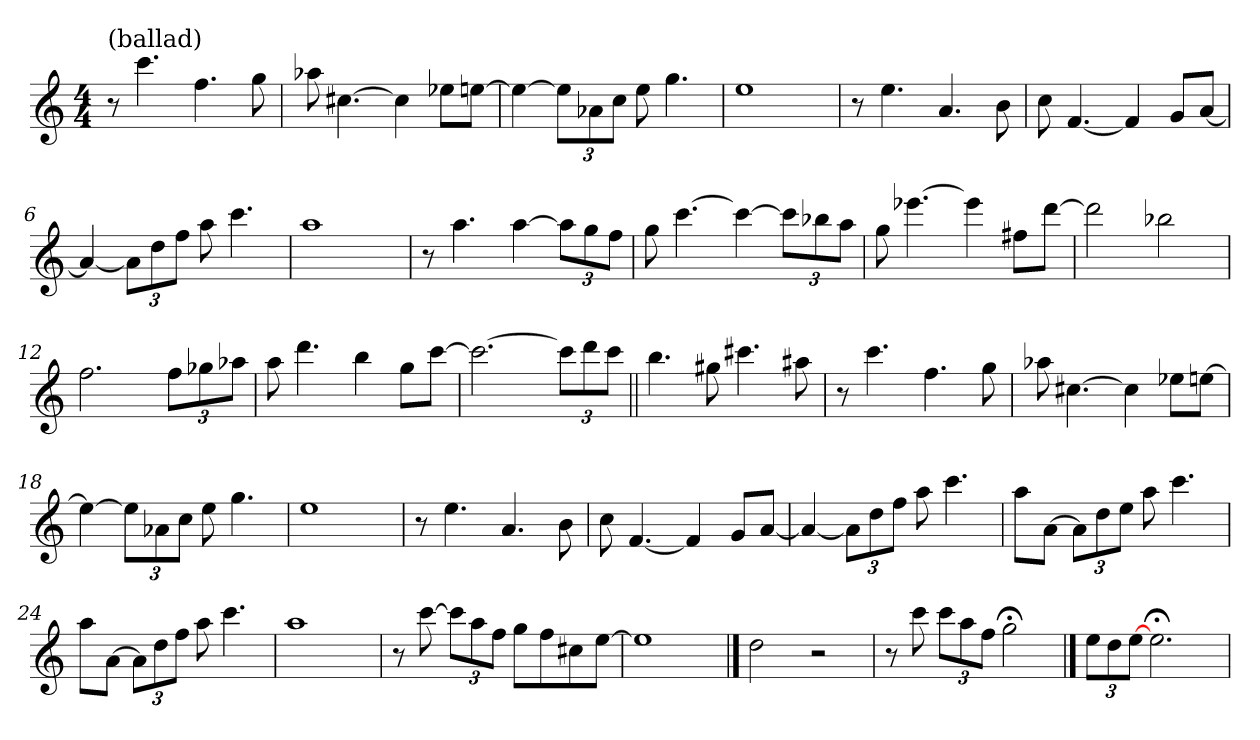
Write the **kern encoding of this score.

**kern
*part1
*staff1
*clefG2
*k[]
*C:
*M4/4
=
!LO:TX:a:t=(ballad)
8r
4.ccc
4.ff
8gg
=1
8aa-
[4.cc#
4cc#]
8ee-L
[8eeJ
=2
4ee_
*Xbrackettup
12eeL]
12a-
12ccJ
8ee
4.gg
=3
1ee
!!LO:LB:g=z
=4
8r
4.ee
4.a
8b
=5
8cc
[4.f
4f]
8gL
[8aJ
=6
4a_
12aL]
12dd
12ffJ
8aa
4.ccc
=7
1aa
!!LO:LB:g=z
=8
8r
4.aa
[4aa
12aaL]
12gg
12ffJ
=9
8gg
[4.ccc
4ccc_
12cccL]
12bb-
12aaJ
=10
8gg
[4.eee-
4eee-]
8ff#L
[8dddJ
=11
2ddd]
2bb-
!!LO:LB:g=z
=12
2.ff
12ffL
12gg-
12aa-J
=13
8aa
4.ddd
4bb
8ggL
[8cccJ
=14
2.ccc_
12cccL]
12ddd
12cccJ
=15||
4.bb
8gg#
4.ccc#
8aa#
!!LO:LB:g=z
=16
8r
4.ccc
4.ff
8gg
=17
8aa-
[4.cc#
4cc#]
8ee-L
[8eeJ
=18
4ee_
12eeL]
12a-
12ccJ
8ee
4.gg
=19
1ee
!!LO:LB:g=z
=20
8r
4.ee
4.a
8b
=21
8cc
[4.f
4f]
8gL
[8aJ
=22
4a_
12aL]
12dd
12ffJ
8aa
4.ccc
=23
8aaL
[8aJ
12aL]
12dd
12eeJ
8aa
4.ccc
!!LO:PB:g=z
=24
8aaL
[8aJ
12aL]
12dd
12ffJ
8aa
4.ccc
=25
1aa
=26
8r
[8ccc
12cccL]
12aa
12ffJ
8ggL
8ff
8cc#
[8eeJ
=27
1ee]
!!LO:LB:g=z
==28
2dd
2r
!!LO:LB:g=z
=29
8r
8ccc
12cccL
12aa
12ffJ
2gg;
==30
12eeL
12dd
[12eeJ
2.ee;
=
*-
